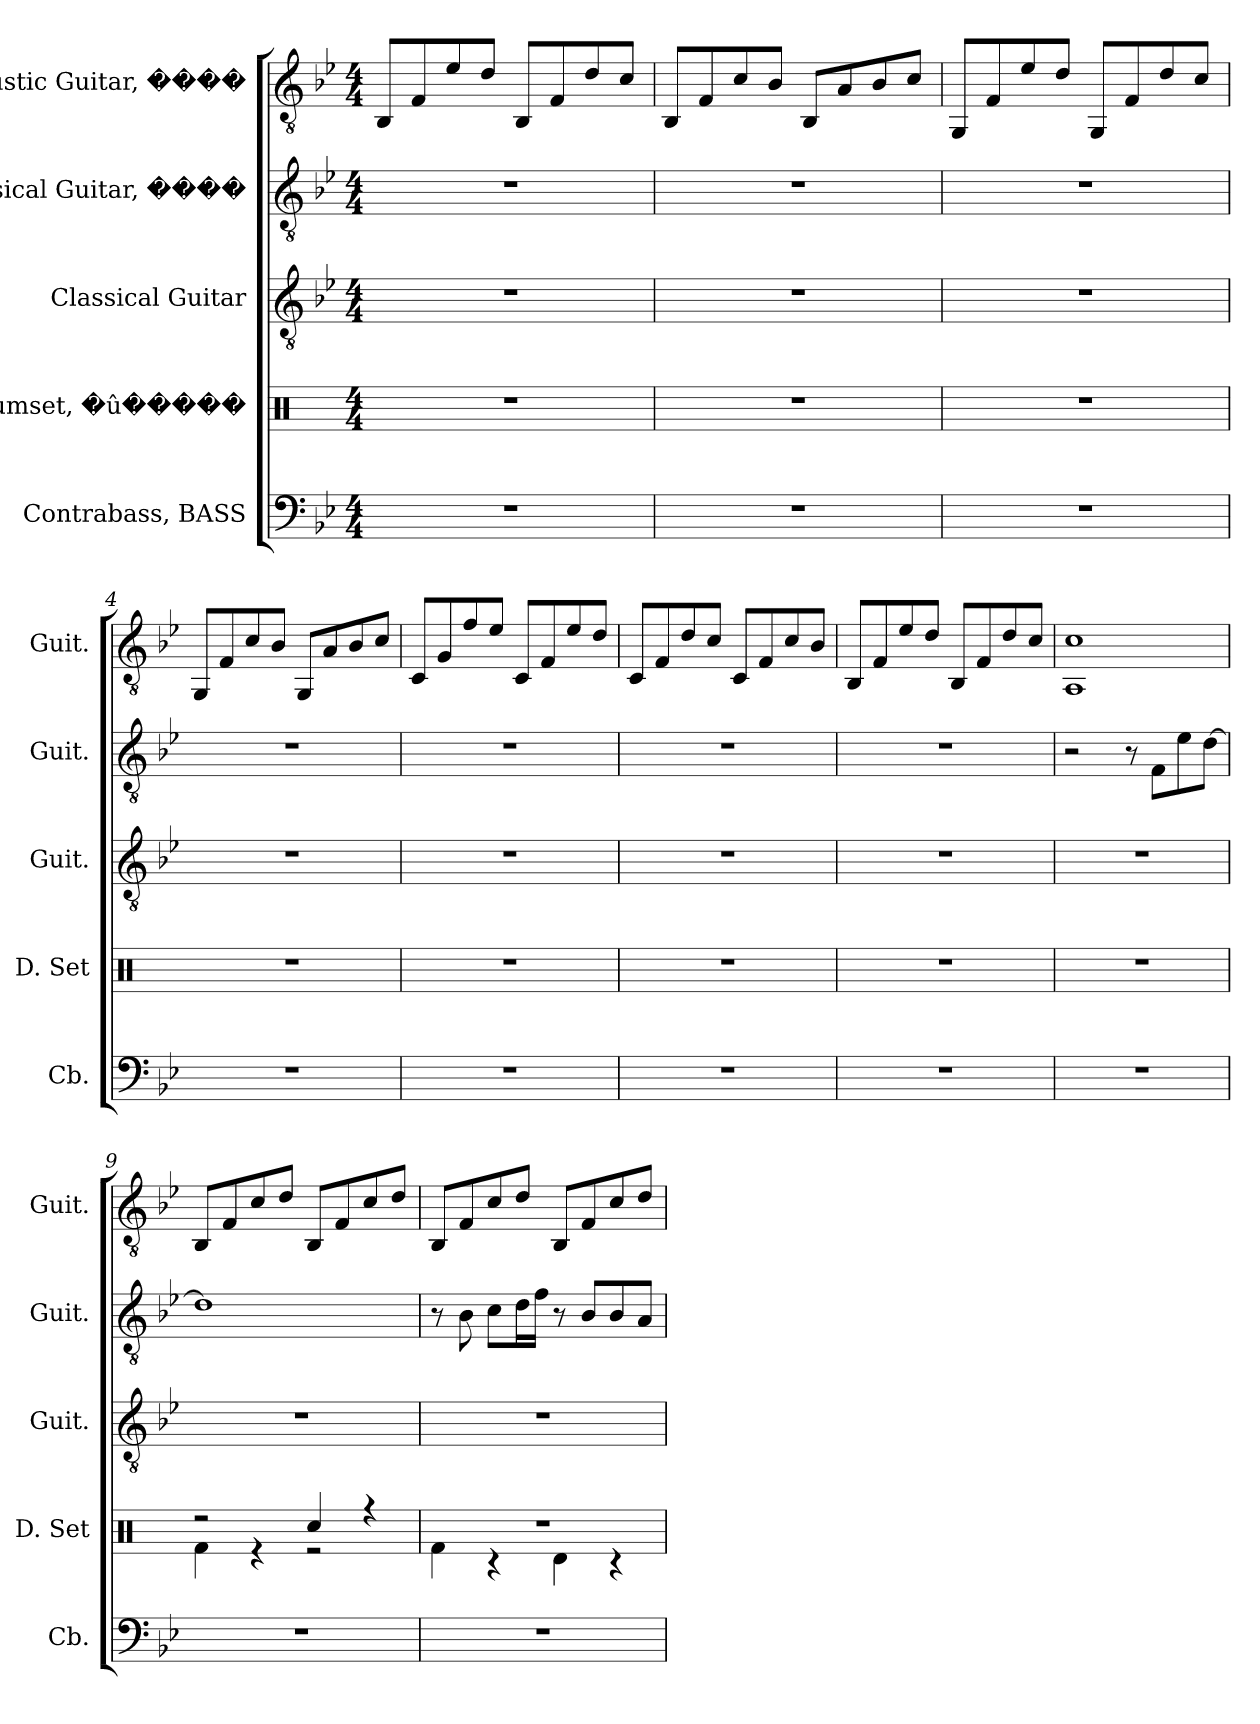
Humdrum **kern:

**kern	**kern	**kern	**kern	**kern
*part5	*part4	*part3	*part2	*part1
*staff5	*staff4	*staff3	*staff2	*staff1
*I"Contrabass, BASS	*I"Drumset, �û�����	*I"Classical Guitar	*I"Classical Guitar, ����	*I"Acoustic Guitar, ����
*I'Cb.	*I'D. Set	*I'Guit.	*I'Guit.	*I'Guit.
*clefF4	*clefX	*clefGv2	*clefGv2	*clefGv2
*ITrd7c12	*	*	*	*
*k[b-e-]	*k[]	*k[b-e-]	*k[b-e-]	*k[b-e-]
*M4/4	*M4/4	*M4/4	*M4/4	*M4/4
*MM92	*MM92	*MM92	*MM92	*MM92
=1	=1	=1	=1	=1
1r	1r	1r	1r	8BB-/L
.	.	.	.	8F/
.	.	.	.	8e-/
.	.	.	.	8d/J
.	.	.	.	8BB-/L
.	.	.	.	8F/
.	.	.	.	8d/
.	.	.	.	8c/J
=2	=2	=2	=2	=2
1r	1r	1r	1r	8BB-/L
.	.	.	.	8F/
.	.	.	.	8c/
.	.	.	.	8B-/J
.	.	.	.	8BB-/L
.	.	.	.	8A/
.	.	.	.	8B-/
.	.	.	.	8c/J
=3	=3	=3	=3	=3
1r	1r	1r	1r	8GG/L
.	.	.	.	8F/
.	.	.	.	8e-/
.	.	.	.	8d/J
.	.	.	.	8GG/L
.	.	.	.	8F/
.	.	.	.	8d/
.	.	.	.	8c/J
!!LO:LB:g=z
=4	=4	=4	=4	=4
1r	1r	1r	1r	8GG/L
.	.	.	.	8F/
.	.	.	.	8c/
.	.	.	.	8B-/J
.	.	.	.	8GG/L
.	.	.	.	8A/
.	.	.	.	8B-/
.	.	.	.	8c/J
=5	=5	=5	=5	=5
1r	1r	1r	1r	8C/L
.	.	.	.	8G/
.	.	.	.	8f/
.	.	.	.	8e-/J
.	.	.	.	8C/L
.	.	.	.	8F/
.	.	.	.	8e-/
.	.	.	.	8d/J
=6	=6	=6	=6	=6
1r	1r	1r	1r	8C/L
.	.	.	.	8F/
.	.	.	.	8d/
.	.	.	.	8c/J
.	.	.	.	8C/L
.	.	.	.	8F/
.	.	.	.	8c/
.	.	.	.	8B-/J
=7	=7	=7	=7	=7
1r	1r	1r	1r	8BB-/L
.	.	.	.	8F/
.	.	.	.	8e-/
.	.	.	.	8d/J
.	.	.	.	8BB-/L
.	.	.	.	8F/
.	.	.	.	8d/
.	.	.	.	8c/J
=8	=8	=8	=8	=8
1r	1r	1r	2r	1AA 1c
.	.	.	8r	.
.	.	.	8F\L	.
.	.	.	8e-\	.
.	.	.	[8d\J	.
!!LO:PB:g=z
=9	=9	=9	=9	=9
*	*^	*	*	*
1r	2r	4Rf\	1r	1d]	8BB-/L
.	.	.	.	.	8F/
.	.	4r	.	.	8c/
.	.	.	.	.	8d/J
.	4Rcc/	2r	.	.	8BB-/L
.	.	.	.	.	8F/
.	4r	.	.	.	8c/
.	.	.	.	.	8d/J
=10	=10	=10	=10	=10	=10
1r	1r	4Rf\	1r	8r	8BB-/L
.	.	.	.	8B-\	8F/
.	.	4r	.	8c\L	8c/
.	.	.	.	16d\L	8d/J
.	.	.	.	16f\JJ	.
.	.	4Rd\	.	8r	8BB-/L
.	.	.	.	8B-/L	8F/
.	.	4r	.	8B-/	8c/
.	.	.	.	8A/J	8d/J
*	*v	*v	*	*	*
=	=	=	=	=
*-	*-	*-	*-	*-
